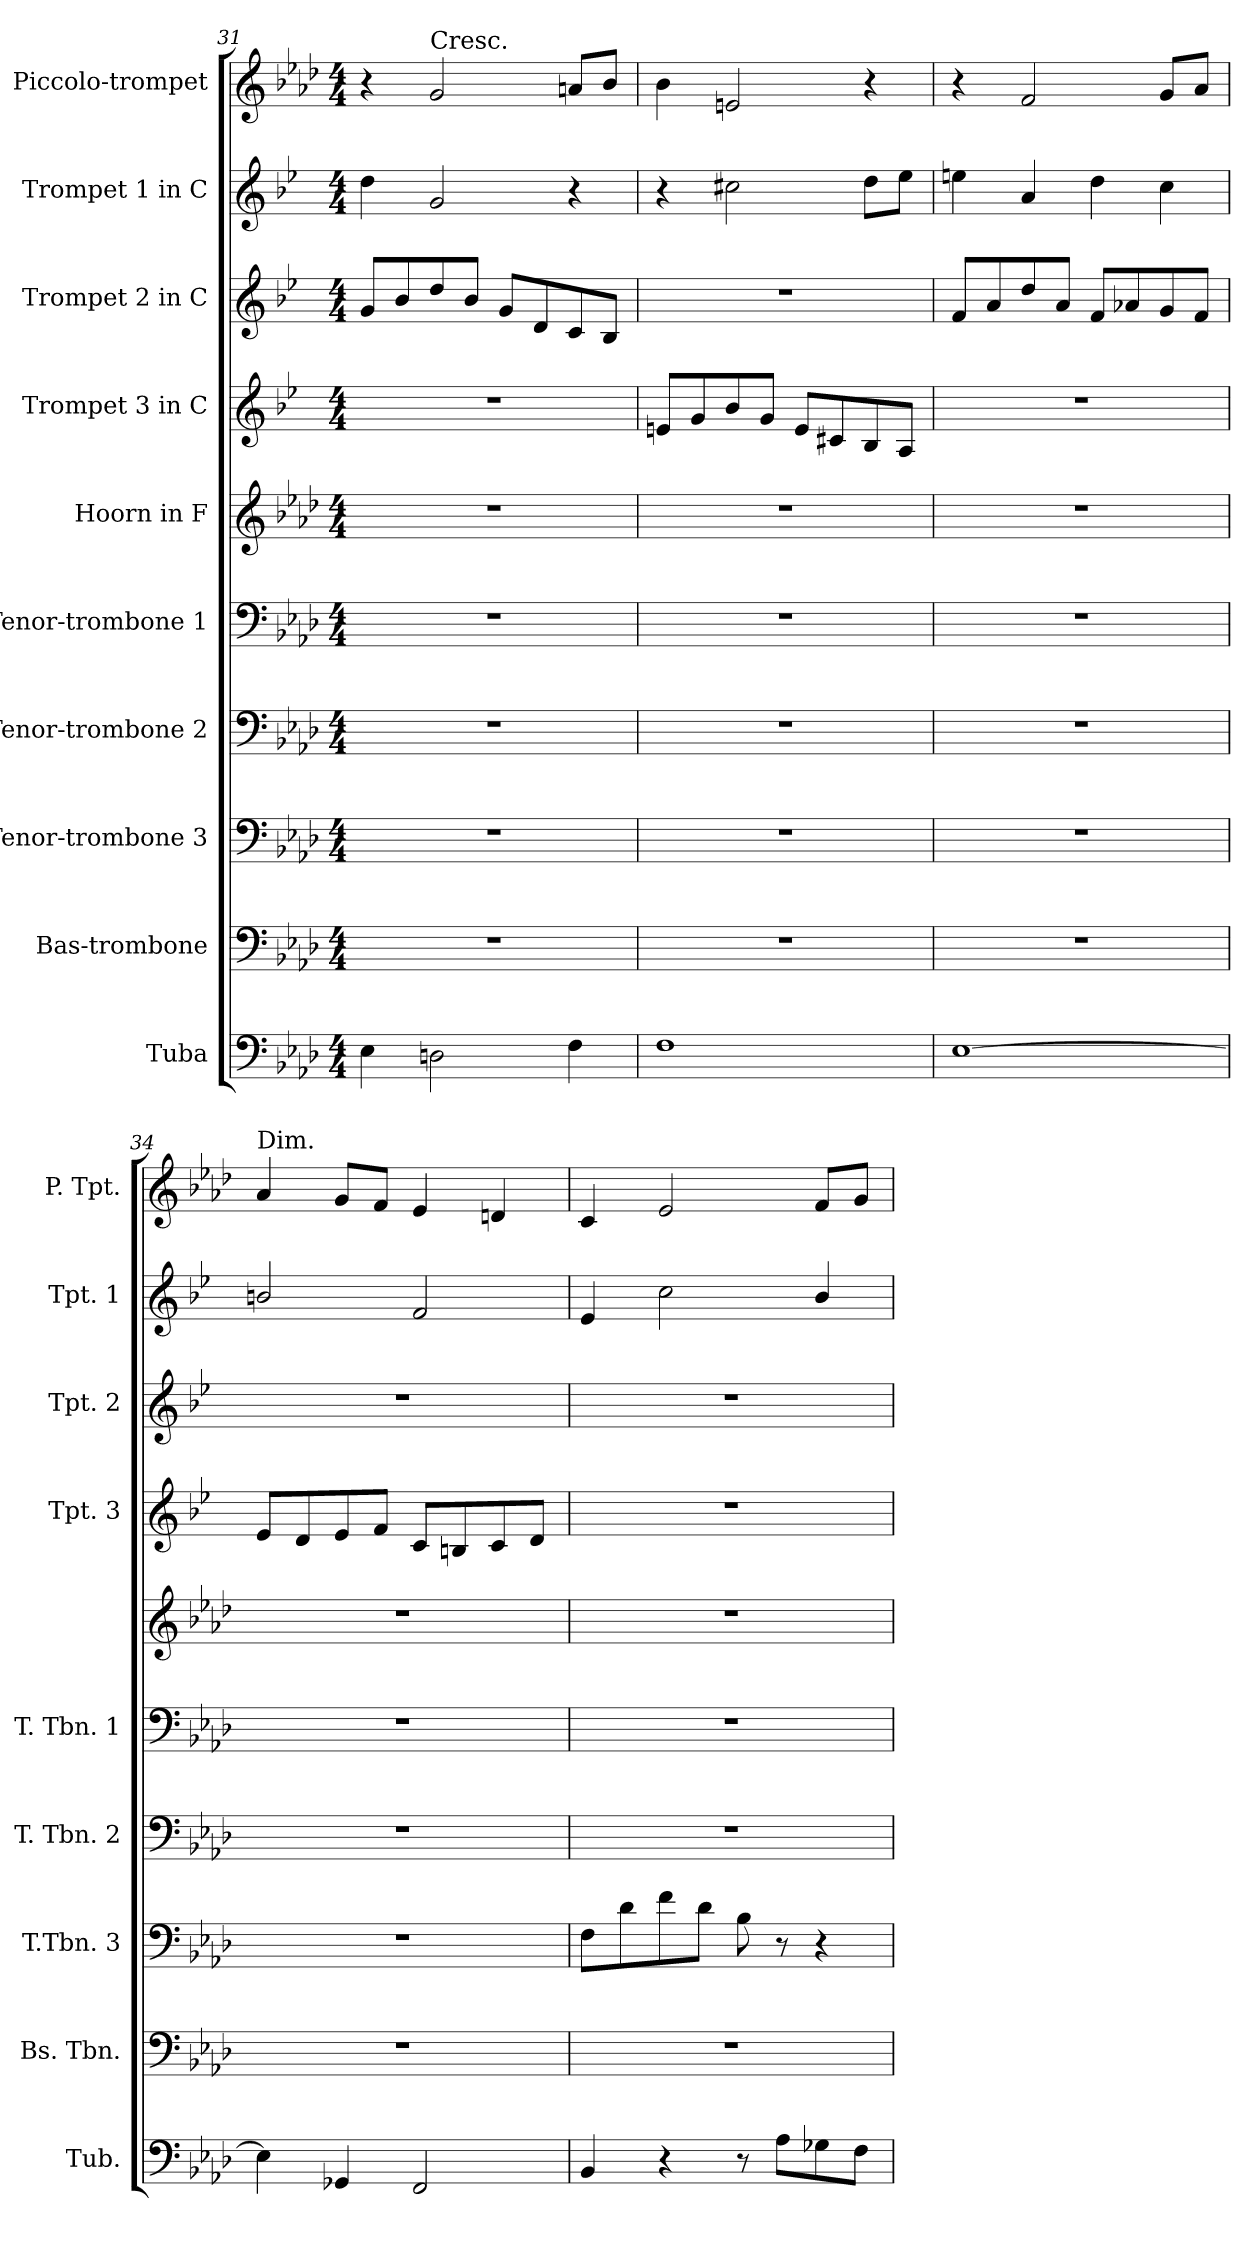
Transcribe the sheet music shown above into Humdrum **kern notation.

**kern	**kern	**kern	**kern	**kern	**kern	**kern	**kern	**kern	**kern
*part10	*part9	*part8	*part7	*part6	*part5	*part4	*part3	*part2	*part1
*staff10	*staff9	*staff8	*staff7	*staff6	*staff5	*staff4	*staff3	*staff2	*staff1
*I"Tuba	*I"Bas-trombone	*I"Tenor-trombone 3	*I"Tenor-trombone 2	*I"Tenor-trombone 1	*I"Hoorn in F	*I"Trompet 3 in C	*I"Trompet 2 in C	*I"Trompet 1 in C	*I"Piccolo-trompet
*I'Tub.	*I'Bs. Tbn.	*I'T.Tbn. 3	*I'T. Tbn. 2	*I'T. Tbn. 1	*	*I'Tpt. 3	*I'Tpt. 2	*I'Tpt. 1	*I'P. Tpt.
*clefF4	*clefF4	*clefF4	*clefF4	*clefF4	*clefG2	*clefG2	*clefG2	*clefG2	*clefG2
*	*	*	*	*	*ITrd4c7	*ITrd1c2	*ITrd1c2	*ITrd1c2	*ITrd-6c-10
*k[b-e-a-d-]	*k[b-e-a-d-]	*k[b-e-a-d-]	*k[b-e-a-d-]	*k[b-e-a-d-]	*k[b-e-a-d-g-]	*k[b-e-a-d-]	*k[b-e-a-d-]	*k[b-e-a-d-]	*k[b-e-a-d-g-c-]
*M4/4	*M4/4	*M4/4	*M4/4	*M4/4	*M4/4	*M4/4	*M4/4	*M4/4	*M4/4
=31	=31	=31	=31	=31	=31	=31	=31	=31	=31
4E-\	1r	1r	1r	1r	1r	1r	8f/L	4cc\	4r
.	.	.	.	.	.	.	8a-/	.	.
!	!	!	!	!	!	!	!	!	!LO:TX:t=Cresc.
2Dn\	.	.	.	.	.	.	8cc/	2f/	2ff/
.	.	.	.	.	.	.	8a-/J	.	.
.	.	.	.	.	.	.	8f/L	.	.
.	.	.	.	.	.	.	8c/	.	.
4F\	.	.	.	.	.	.	8B-/	4r	8ggn/L
.	.	.	.	.	.	.	8A-/J	.	8aa-/J
=32	=32	=32	=32	=32	=32	=32	=32	=32	=32
1F	1r	1r	1r	1r	1r	8dn/L	1r	4r	4aa-\
.	.	.	.	.	.	8f/	.	.	.
.	.	.	.	.	.	8a-/	.	2bn\	2ddn/
.	.	.	.	.	.	8f/J	.	.	.
.	.	.	.	.	.	8d/L	.	.	.
.	.	.	.	.	.	8Bn/	.	.	.
.	.	.	.	.	.	8A-/	.	8cc\L	4r
.	.	.	.	.	.	8G/J	.	8dd-\J	.
=33	=33	=33	=33	=33	=33	=33	=33	=33	=33
[1E-	1r	1r	1r	1r	1r	1r	8e-/L	4ddn\	4r
.	.	.	.	.	.	.	8g/	.	.
.	.	.	.	.	.	.	8cc/	4g/	2ee-/
.	.	.	.	.	.	.	8g/J	.	.
.	.	.	.	.	.	.	8e-/L	4cc\	.
.	.	.	.	.	.	.	8g-X/	.	.
.	.	.	.	.	.	.	8f/	4b-\	8ff/L
.	.	.	.	.	.	.	8e-/J	.	8gg-/J
=34	=34	=34	=34	=34	=34	=34	=34	=34	=34
!	!	!	!	!	!	!	!	!	!LO:TX:t=Dim.
4E-\]	1r	1r	1r	1r	1r	8d-/L	1r	2an/	4gg-/
.	.	.	.	.	.	8c/	.	.	.
4GG-X/	.	.	.	.	.	8d-/	.	.	8ff/L
.	.	.	.	.	.	8e-/J	.	.	8ee-/J
2FF/	.	.	.	.	.	8B-/L	.	2e-/	4dd-/
.	.	.	.	.	.	8An/	.	.	.
.	.	.	.	.	.	8B-/	.	.	4ccn/
.	.	.	.	.	.	8c/J	.	.	.
=35	=35	=35	=35	=35	=35	=35	=35	=35	=35
4BB-/	1r	8F\L	1r	1r	1r	1r	1r	4d-/	4b-/
.	.	8d-\	.	.	.	.	.	.	.
4r	.	8f\	.	.	.	.	.	2b-\	2dd-/
.	.	8d-\J	.	.	.	.	.	.	.
8r	.	8B-\	.	.	.	.	.	.	.
8A-\L	.	8r	.	.	.	.	.	.	.
8G-X\	.	4r	.	.	.	.	.	4a-/	8ee-/L
8F\J	.	.	.	.	.	.	.	.	8ff/J
=	=	=	=	=	=	=	=	=	=
*-	*-	*-	*-	*-	*-	*-	*-	*-	*-
